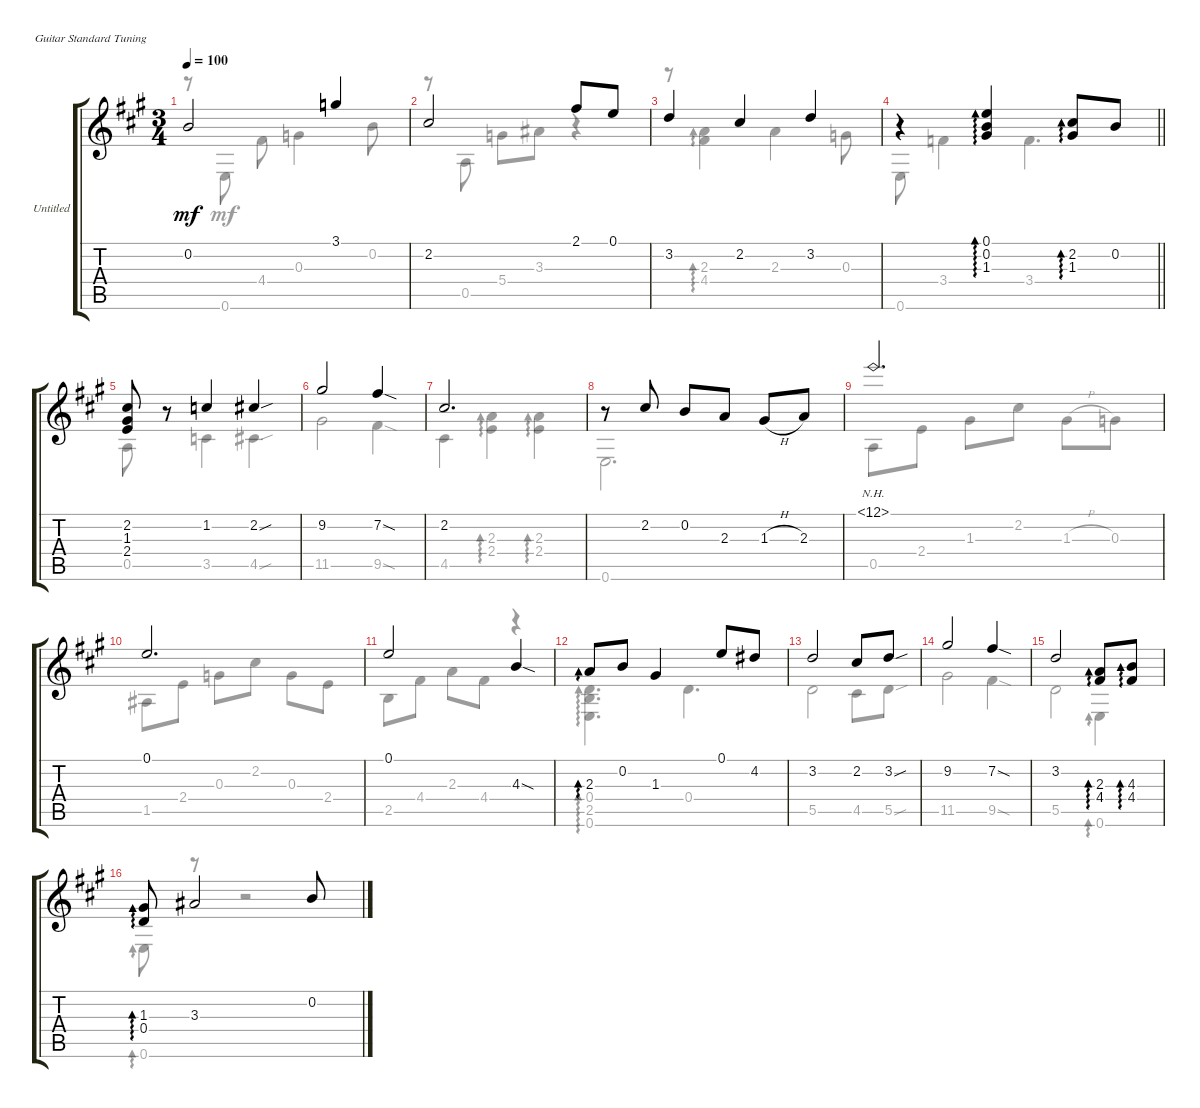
\bracketExtendMode groupsimilarinstruments
\firstSystemTrackNameOrientation horizontal
\otherSystemsTrackNameOrientation horizontal
\track ("Untitled" "Untitled") {instrument acousticguitarnylon}
\staff {score tabs}
\tuning (E4 B3 G3 D3 A2 E2)
\voice
\ts (3 4)
\tempo 100
\clef g2
\ks a
0.2.2{dy mf} 3.1.4 |
2.2.2 2.1.8 0.1.8 |
3.2.4 2.2.4 3.2.4 |
\barLineRight lightlight
r.4 (0.1 0.2 1.3).4{ad 0} (2.2 1.3).8{ad 0} 0.2.8 |
(2.2 1.3 2.4).8 r.8 1.2.4 2.2{sou}.4 |
9.2.2 7.2{sod}.4 |
2.2.2{d} |
r.8 2.2.8 0.2.8 2.3.8 1.3{h}.8 2.3.8 |
12.1{nh}.2{d} |
0.1.2{d} |
0.1.2 4.3{sod}.4 |
2.3.8{ad 0} 0.2.8 1.3.4 0.1.8 4.2.8 |
3.2.2 2.2.8 3.2{sou}.8 |
9.2.2 7.2{sod}.4 |
3.2.2 (2.3 4.4).8{ad 0} (4.3 4.4).8{ad 0} |
(1.3 0.4).8{ad 0} 3.3.2 0.2.8
\voice
\clef g2
\ottava regular
\simile none
\ks a
r.8{dy mf} 0.6.8 4.4.8 0.3.4 0.2.8 |
r.8 0.5.8 5.4.8 3.3.8 r.4 |
r.8 (2.3 4.4).4{ad 0} 2.3.4 0.3.8 |
\barLineRight lightlight
0.6.8 3.4.4 3.4.4{d} |
0.5.8 r.8 3.5.4 4.5{sou}.4 |
11.5.2 9.5{sod}.4 |
4.5.4 (2.3 2.4).4{ad 0} (2.3 2.4).4{ad 0} |
0.6.2{d} |
0.5.8 2.4.8 1.3.8 2.2.8 1.3{h}.8 0.3.8 |
1.5.8 2.4.8 0.3.8 2.2.8 0.3.8 2.4.8 |
2.5.8 4.4.8 2.3.8 4.4.8 r.4 |
(0.4 2.5 0.6).4{d ad 0} 0.4.4{d} |
5.5.2 4.5.8 5.5{sou}.8 |
11.5.2 9.5{sod}.4 |
5.5.2 0.6.4{ad 0} |
0.6.8{ad 0} r.8 r.2
